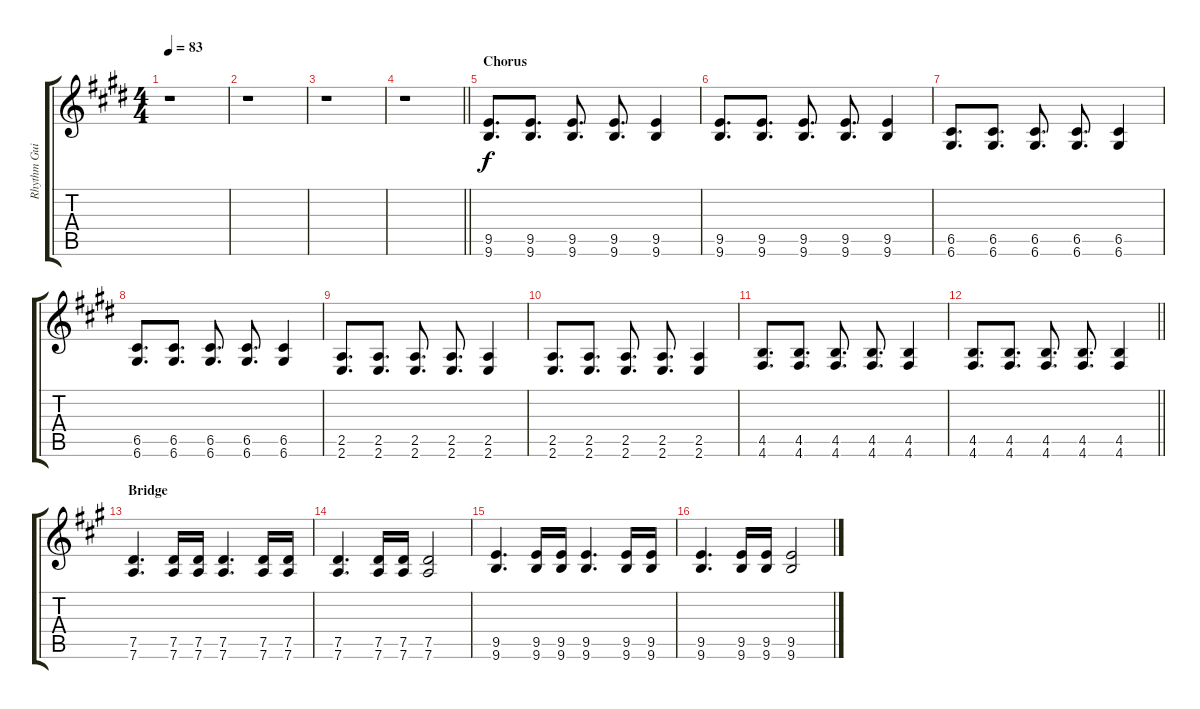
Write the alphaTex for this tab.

\track ("Rhythm Guitar II" "Rhythm Gui") {instrument overdrivenguitar}
\staff {score tabs}
\tuning (D4 B3 G3 D3 G2 D2) {hide}
\ts (4 4)
\tempo 83
\clef g2
\ks e
r.1{dy f} |
r.1 |
r.1 |
\barLineRight lightlight
r.1 |
\section ("" "Chorus")
(9.5 9.6).8{d volume 8} (9.5 9.6).8{d} (9.5 9.6).8{d} (9.5 9.6).8{d} (9.5 9.6).4 |
(9.5 9.6).8{d} (9.5 9.6).8{d} (9.5 9.6).8{d} (9.5 9.6).8{d} (9.5 9.6).4 |
(6.5 6.6).8{d} (6.5 6.6).8{d} (6.5 6.6).8{d} (6.5 6.6).8{d} (6.5 6.6).4 |
(6.5 6.6).8{d} (6.5 6.6).8{d} (6.5 6.6).8{d} (6.5 6.6).8{d} (6.5 6.6).4 |
(2.5 2.6).8{d} (2.5 2.6).8{d} (2.5 2.6).8{d} (2.5 2.6).8{d} (2.5 2.6).4 |
(2.5 2.6).8{d} (2.5 2.6).8{d} (2.5 2.6).8{d} (2.5 2.6).8{d} (2.5 2.6).4 |
(4.5 4.6).8{d} (4.5 4.6).8{d} (4.5 4.6).8{d} (4.5 4.6).8{d} (4.5 4.6).4 |
\barLineRight lightlight
(4.5 4.6).8{d} (4.5 4.6).8{d} (4.5 4.6).8{d} (4.5 4.6).8{d} (4.5 4.6).4 |
\section ("" "Bridge")
\ks a
(7.5 7.6).4{d} (7.5 7.6).16 (7.5 7.6).16 (7.5 7.6).4{d} (7.5 7.6).16 (7.5 7.6).16 |
(7.5 7.6).4{d} (7.5 7.6).16 (7.5 7.6).16 (7.5 7.6).2 |
(9.5 9.6).4{d} (9.5 9.6).16 (9.5 9.6).16 (9.5 9.6).4{d} (9.5 9.6).16 (9.5 9.6).16 |
(9.5 9.6).4{d} (9.5 9.6).16 (9.5 9.6).16 (9.5 9.6).2
